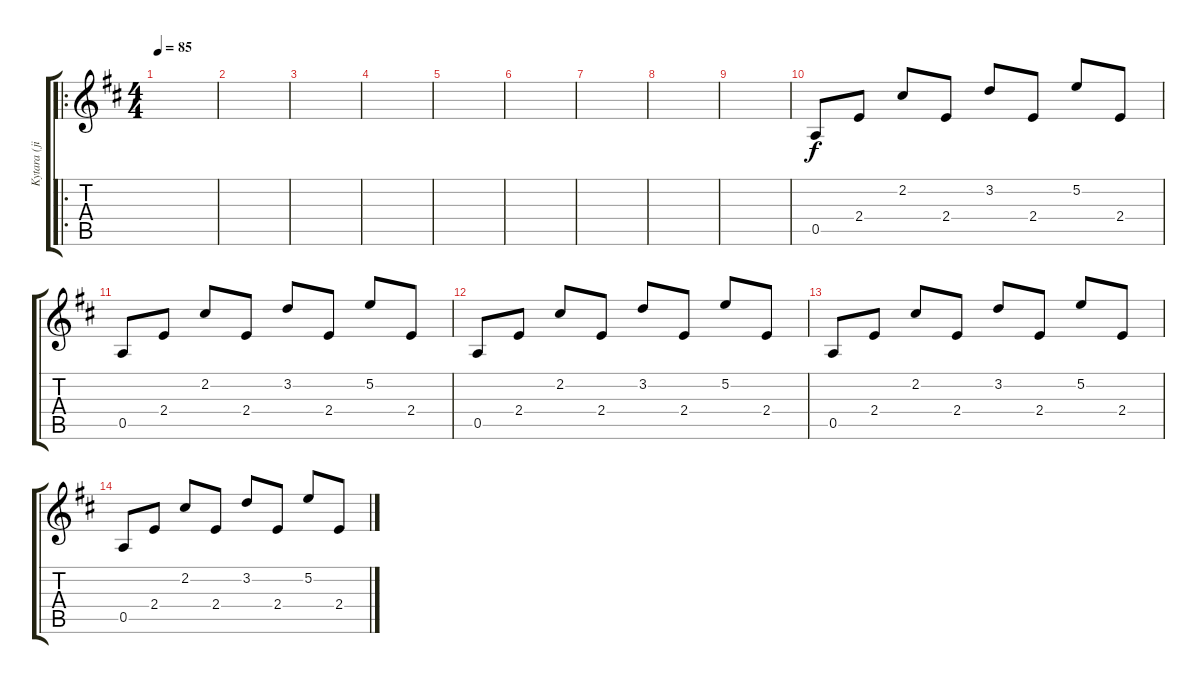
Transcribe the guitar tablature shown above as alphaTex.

\track ("Kytara (jinı zpùsob hry)" "Kytara (ji") {instrument acousticguitarsteel}
\staff {score tabs}
\tuning (E4 B3 G3 D3 A2 E2) {hide}
\ro
\ts (4 4)
\tempo 85
\clef g2
\ks d
|
|
|
|
|
|
|
|
|
0.5.8 2.4.8 2.2.8 2.4.8 3.2.8 2.4.8 5.2.8 2.4.8 |
0.5.8 2.4.8 2.2.8 2.4.8 3.2.8 2.4.8 5.2.8 2.4.8 |
0.5.8 2.4.8 2.2.8 2.4.8 3.2.8 2.4.8 5.2.8 2.4.8 |
0.5.8 2.4.8 2.2.8 2.4.8 3.2.8 2.4.8 5.2.8 2.4.8 |
0.5.8 2.4.8 2.2.8 2.4.8 3.2.8 2.4.8 5.2.8 2.4.8
